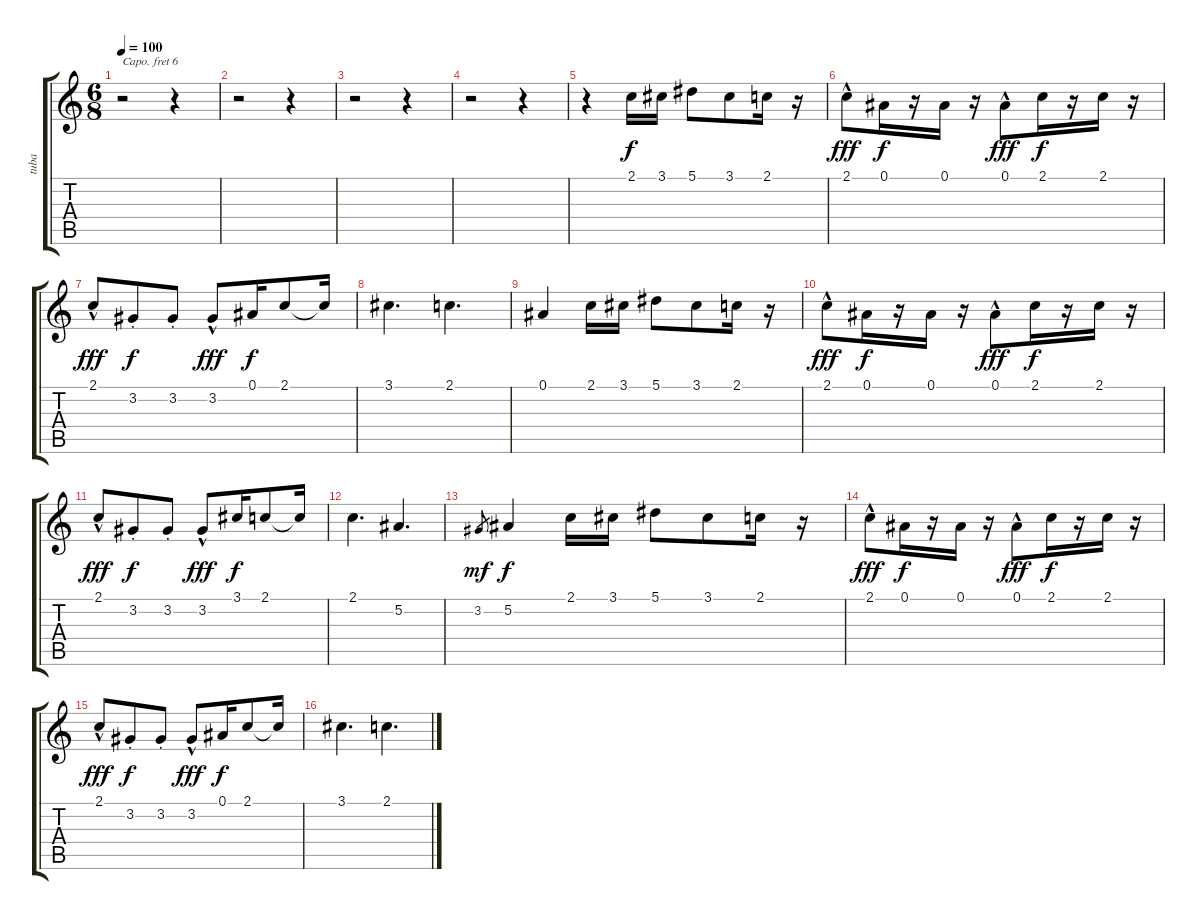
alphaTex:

\track ("tuba" "tuba") {instrument tuba}
\staff {score tabs}
\capo 6
\tuning (E4 B3 G3 D3 A2 E2) {hide}
\ts (6 8)
\tempo 100
\clef g2
\ks c
r.2{dy mf} r.4 |
r.2 r.4 |
r.2 r.4 |
r.2 r.4 |
r.4 2.1.16{dy f} 3.1.16 5.1.8 3.1.8 2.1.16 r.16 |
2.1{hac}.8{dy fff} 0.1.16{dy f} r.16 0.1.16 r.16 0.1{hac}.8{dy fff} 2.1.16{dy f} r.16 2.1.16 r.16 |
2.1{hac}.8{dy fff} 3.2{st}.8{dy f} 3.2{st}.8 3.2{hac}.8{dy fff} 0.1.16{dy f} 2.1.8 2.1{t}.16 |
3.1.4{d} 2.1.4{d} |
0.1.4 2.1.16 3.1.16 5.1.8 3.1.8 2.1.16 r.16 |
2.1{hac}.8{dy fff} 0.1.16{dy f} r.16 0.1.16 r.16 0.1{hac}.8{dy fff} 2.1.16{dy f} r.16 2.1.16 r.16 |
2.1{hac}.8{dy fff} 3.2{st}.8{dy f} 3.2{st}.8 3.2{hac}.8{dy fff} 3.1.16{dy f} 2.1.8 2.1{t}.16 |
2.1.4{d} 5.2.4{d} |
3.2.8{gr dy mf} 5.2.4{dy f} 2.1.16 3.1.16 5.1.8 3.1.8 2.1.16 r.16 |
2.1{hac}.8{dy fff} 0.1.16{dy f} r.16 0.1.16 r.16 0.1{hac}.8{dy fff} 2.1.16{dy f} r.16 2.1.16 r.16 |
2.1{hac}.8{dy fff} 3.2{st}.8{dy f} 3.2{st}.8 3.2{hac}.8{dy fff} 0.1.16{dy f} 2.1.8 2.1{t}.16 |
3.1.4{d} 2.1.4{d}
